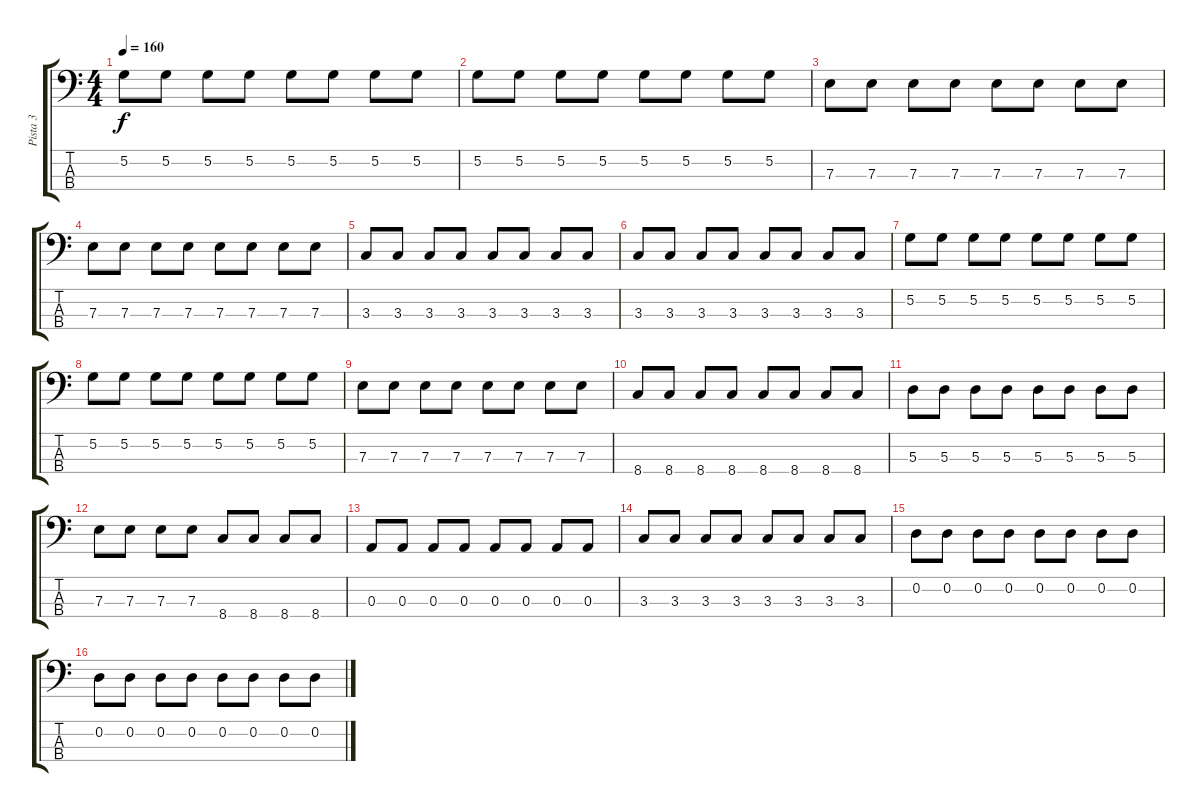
\track ("Pista 3" "Pista 3") {instrument electricbassfinger}
\staff {score tabs}
\tuning (G2 D2 A1 E1) {hide}
\ts (4 4)
\tempo 160
\clef f4
\ks c
5.2.8{dy f} 5.2.8 5.2.8 5.2.8 5.2.8 5.2.8 5.2.8 5.2.8 |
5.2.8 5.2.8 5.2.8 5.2.8 5.2.8 5.2.8 5.2.8 5.2.8 |
7.3.8 7.3.8 7.3.8 7.3.8 7.3.8 7.3.8 7.3.8 7.3.8 |
7.3.8 7.3.8 7.3.8 7.3.8 7.3.8 7.3.8 7.3.8 7.3.8 |
3.3.8 3.3.8 3.3.8 3.3.8 3.3.8 3.3.8 3.3.8 3.3.8 |
3.3.8 3.3.8 3.3.8 3.3.8 3.3.8 3.3.8 3.3.8 3.3.8 |
5.2.8 5.2.8 5.2.8 5.2.8 5.2.8 5.2.8 5.2.8 5.2.8 |
5.2.8 5.2.8 5.2.8 5.2.8 5.2.8 5.2.8 5.2.8 5.2.8 |
7.3.8 7.3.8 7.3.8 7.3.8 7.3.8 7.3.8 7.3.8 7.3.8 |
8.4.8 8.4.8 8.4.8 8.4.8 8.4.8 8.4.8 8.4.8 8.4.8 |
5.3.8 5.3.8 5.3.8 5.3.8 5.3.8 5.3.8 5.3.8 5.3.8 |
7.3.8 7.3.8 7.3.8 7.3.8 8.4.8 8.4.8 8.4.8 8.4.8 |
0.3.8 0.3.8 0.3.8 0.3.8 0.3.8 0.3.8 0.3.8 0.3.8 |
3.3.8 3.3.8 3.3.8 3.3.8 3.3.8 3.3.8 3.3.8 3.3.8 |
0.2.8 0.2.8 0.2.8 0.2.8 0.2.8 0.2.8 0.2.8 0.2.8 |
0.2.8 0.2.8 0.2.8 0.2.8 0.2.8 0.2.8 0.2.8 0.2.8
